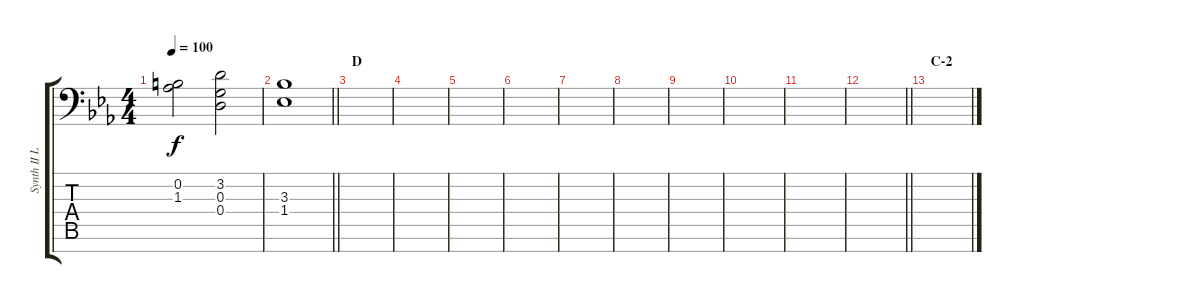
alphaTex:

\track ("Synth II Left (Kotobuki Tsumugi)" "Synth II L") {instrument stringensemble1}
\staff {score tabs}
\tuning (E4 B3 G3 D3 A2 E1 E0) {hide}
\ts (4 4)
\tempo 100
\clef f4
\ks eb
(0.2 1.3).2{dy f} (3.2 0.3 0.4).2 |
\barLineRight lightlight
(3.3 1.4).1 |
\section ("" "D")
|
|
|
|
|
|
|
|
|
\barLineRight lightlight
|
\section ("" "C-2")
